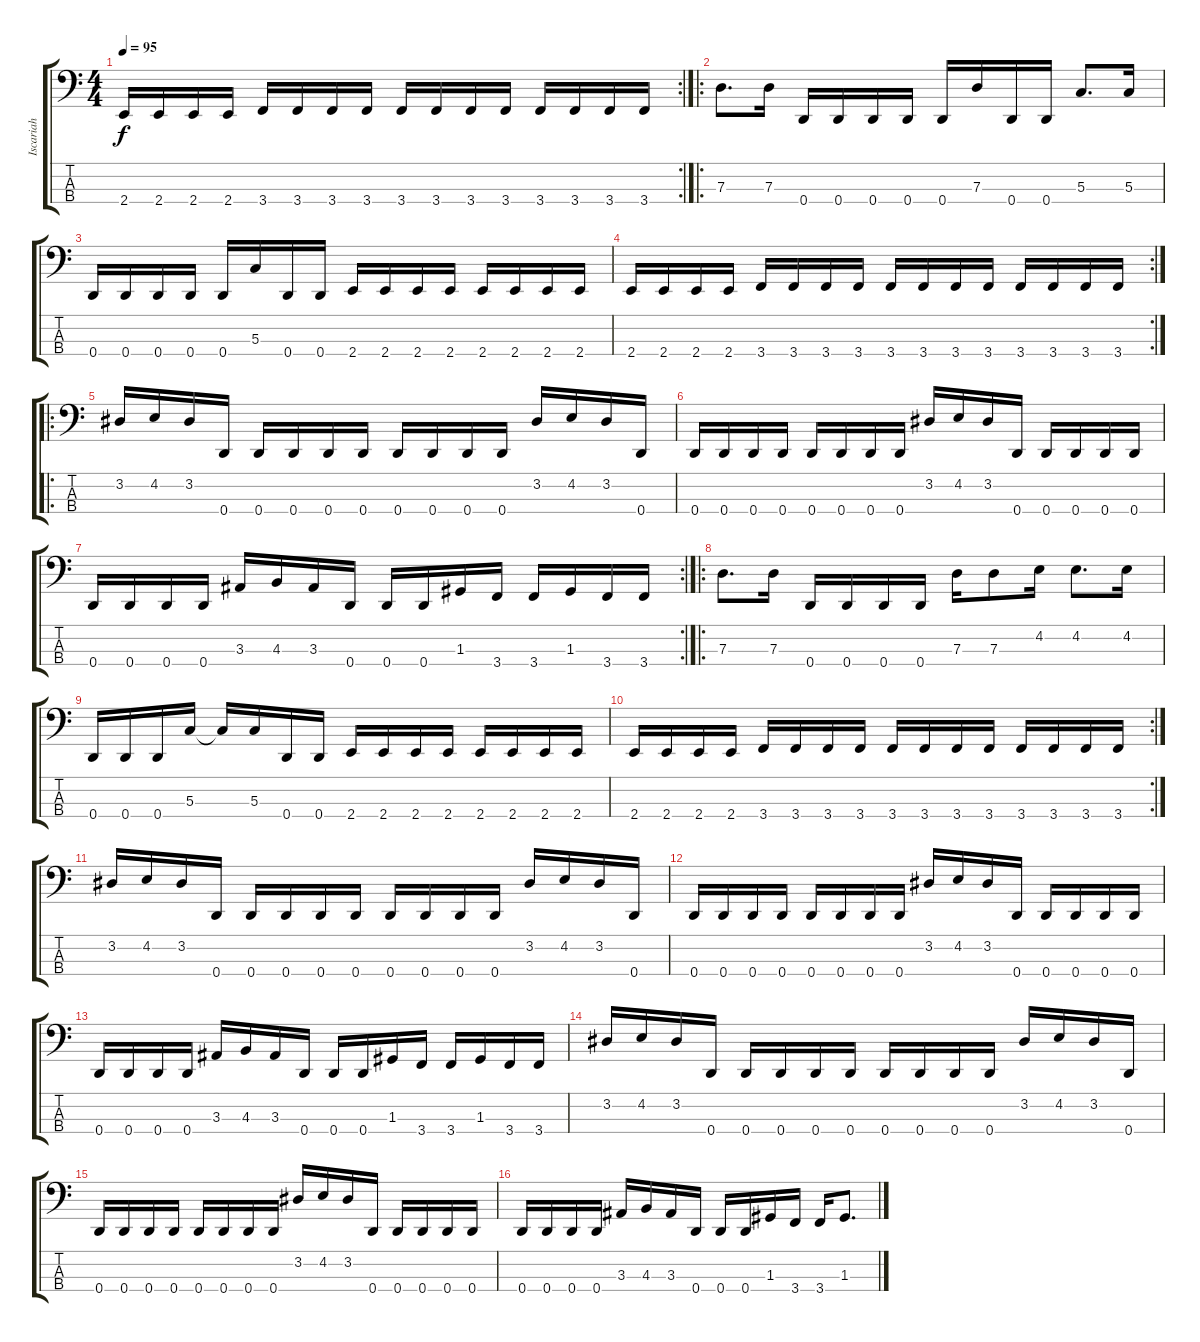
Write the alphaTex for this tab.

\track ("Iscariah" "Iscariah") {instrument electricbassfinger}
\staff {score tabs}
\tuning (F2 C2 G1 D1) {hide}
\rc 2
\ts (4 4)
\tempo 95
\clef f4
\ks c
2.4.16{dy f} 2.4.16 2.4.16 2.4.16 3.4.16 3.4.16 3.4.16 3.4.16 3.4.16 3.4.16 3.4.16 3.4.16 3.4.16 3.4.16 3.4.16 3.4.16 |
\ro
7.3.8{d} 7.3.16 0.4.16 0.4.16 0.4.16 0.4.16 0.4.16 7.3.16 0.4.16 0.4.16 5.3.8{d} 5.3.16 |
0.4.16 0.4.16 0.4.16 0.4.16 0.4.16 5.3.16 0.4.16 0.4.16 2.4.16 2.4.16 2.4.16 2.4.16 2.4.16 2.4.16 2.4.16 2.4.16 |
\rc 2
2.4.16 2.4.16 2.4.16 2.4.16 3.4.16 3.4.16 3.4.16 3.4.16 3.4.16 3.4.16 3.4.16 3.4.16 3.4.16 3.4.16 3.4.16 3.4.16 |
\ro
3.2.16 4.2.16 3.2.16 0.4.16 0.4.16 0.4.16 0.4.16 0.4.16 0.4.16 0.4.16 0.4.16 0.4.16 3.2.16 4.2.16 3.2.16 0.4.16 |
0.4.16 0.4.16 0.4.16 0.4.16 0.4.16 0.4.16 0.4.16 0.4.16 3.2.16 4.2.16 3.2.16 0.4.16 0.4.16 0.4.16 0.4.16 0.4.16 |
\rc 2
0.4.16 0.4.16 0.4.16 0.4.16 3.3.16 4.3.16 3.3.16 0.4.16 0.4.16 0.4.16 1.3.16 3.4.16 3.4.16 1.3.16 3.4.16 3.4.16 |
\ro
7.3.8{d} 7.3.16 0.4.16 0.4.16 0.4.16 0.4.16 7.3.16 7.3.8 4.2.16 4.2.8{d} 4.2.16 |
0.4.16 0.4.16 0.4.16 5.3.16 5.3{t}.16 5.3.16 0.4.16 0.4.16 2.4.16 2.4.16 2.4.16 2.4.16 2.4.16 2.4.16 2.4.16 2.4.16 |
\rc 2
2.4.16 2.4.16 2.4.16 2.4.16 3.4.16 3.4.16 3.4.16 3.4.16 3.4.16 3.4.16 3.4.16 3.4.16 3.4.16 3.4.16 3.4.16 3.4.16 |
3.2.16 4.2.16 3.2.16 0.4.16 0.4.16 0.4.16 0.4.16 0.4.16 0.4.16 0.4.16 0.4.16 0.4.16 3.2.16 4.2.16 3.2.16 0.4.16 |
0.4.16 0.4.16 0.4.16 0.4.16 0.4.16 0.4.16 0.4.16 0.4.16 3.2.16 4.2.16 3.2.16 0.4.16 0.4.16 0.4.16 0.4.16 0.4.16 |
0.4.16 0.4.16 0.4.16 0.4.16 3.3.16 4.3.16 3.3.16 0.4.16 0.4.16 0.4.16 1.3.16 3.4.16 3.4.16 1.3.16 3.4.16 3.4.16 |
3.2.16 4.2.16 3.2.16 0.4.16 0.4.16 0.4.16 0.4.16 0.4.16 0.4.16 0.4.16 0.4.16 0.4.16 3.2.16 4.2.16 3.2.16 0.4.16 |
0.4.16 0.4.16 0.4.16 0.4.16 0.4.16 0.4.16 0.4.16 0.4.16 3.2.16 4.2.16 3.2.16 0.4.16 0.4.16 0.4.16 0.4.16 0.4.16 |
0.4.16 0.4.16 0.4.16 0.4.16 3.3.16 4.3.16 3.3.16 0.4.16 0.4.16 0.4.16 1.3.16 3.4.16 3.4.16 1.3.8{d}
